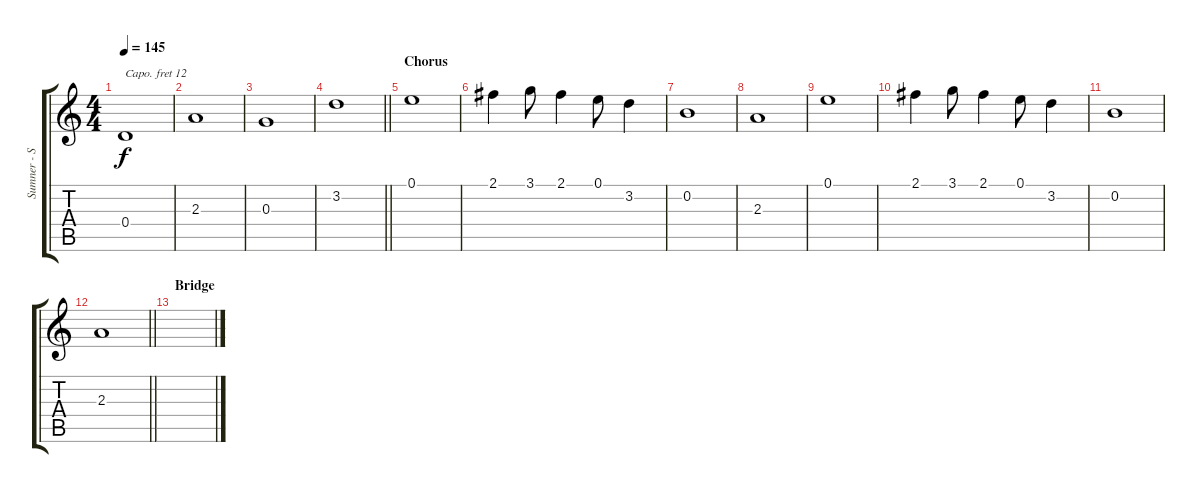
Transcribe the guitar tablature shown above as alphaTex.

\track ("Sumner - Synth" "Sumner - S") {instrument lead2sawtooth}
\staff {score tabs}
\capo 12
\tuning (E4 B3 G3 D3 A2 D2) {hide}
\ts (4 4)
\tempo 145
\clef g2
\ks c
0.4.1{dy f} |
2.3.1 |
0.3.1 |
\barLineRight lightlight
3.2.1 |
\section ("" "Chorus")
0.1.1 |
2.1.4 3.1.8 2.1.4 0.1.8 3.2.4 |
0.2.1 |
2.3.1 |
0.1.1 |
2.1.4 3.1.8 2.1.4 0.1.8 3.2.4 |
0.2.1 |
\barLineRight lightlight
2.3.1 |
\section ("" "Bridge")
